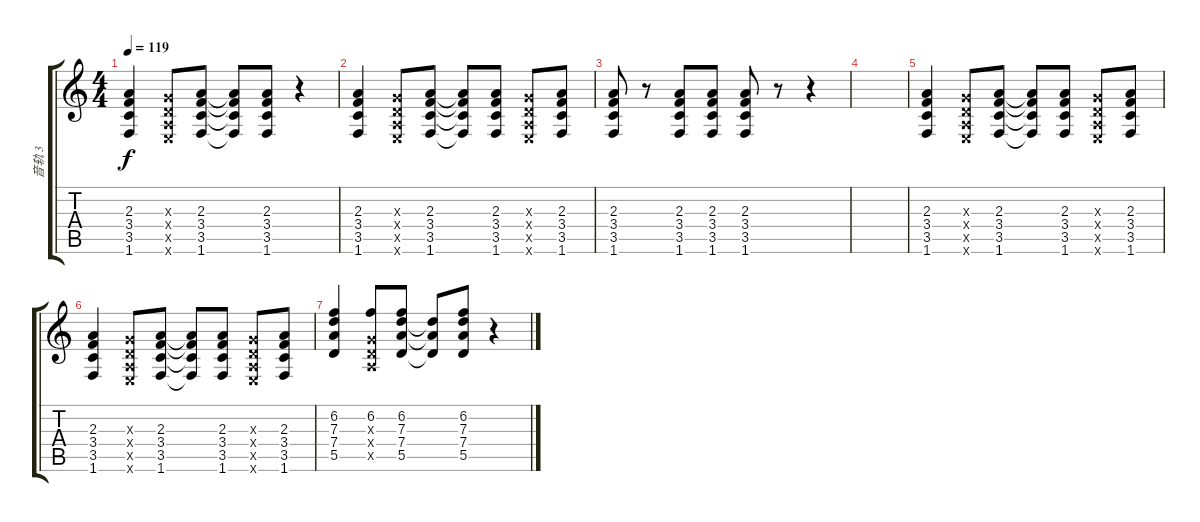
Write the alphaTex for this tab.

\track ("音轨 3" "音轨 3") {instrument acousticguitarnylon}
\staff {score tabs}
\tuning (E4 B3 G3 D3 A2 E2) {hide}
\ts (4 4)
\tempo 119
\clef g2
\ks c
(2.3 3.4 3.5 1.6).4{dy f} (0.3{x} 0.4{x} 0.5{x} 0.6{x}).8 (2.3 3.4 3.5 1.6).8 (2.3{t} 3.4{t} 3.5{t} 1.6{t}).8 (2.3 3.4 3.5 1.6).8 r.4 |
(2.3 3.4 3.5 1.6).4 (0.3{x} 0.4{x} 0.5{x} 0.6{x}).8 (2.3 3.4 3.5 1.6).8 (2.3{t} 3.4{t} 3.5{t} 1.6{t}).8 (2.3 3.4 3.5 1.6).8 (0.3{x} 0.4{x} 0.5{x} 0.6{x}).8 (2.3 3.4 3.5 1.6).8 |
(2.3 3.4 3.5 1.6).8 r.8 (2.3 3.4 3.5 1.6).8 (2.3 3.4 3.5 1.6).8 (2.3 3.4 3.5 1.6).8 r.8 r.4 |
|
(2.3 3.4 3.5 1.6).4 (0.3{x} 0.4{x} 0.5{x} 0.6{x}).8 (2.3 3.4 3.5 1.6).8 (2.3{t} 3.4{t} 3.5{t} 1.6{t}).8 (2.3 3.4 3.5 1.6).8 (0.3{x} 0.4{x} 0.5{x} 0.6{x}).8 (2.3 3.4 3.5 1.6).8 |
(2.3 3.4 3.5 1.6).4 (0.3{x} 0.4{x} 0.5{x} 0.6{x}).8 (2.3 3.4 3.5 1.6).8 (2.3{t} 3.4{t} 3.5{t} 1.6{t}).8 (2.3 3.4 3.5 1.6).8 (0.3{x} 0.4{x} 0.5{x} 0.6{x}).8 (2.3 3.4 3.5 1.6).8 |
(6.2 7.3 7.4 5.5).4 (6.2 0.3{x} 0.4{x} 0.5{x}).8 (6.2 7.3 7.4 5.5).8 (7.3{t} 7.4{t} 5.5{t}).8 (6.2 7.3 7.4 5.5).8 r.4
